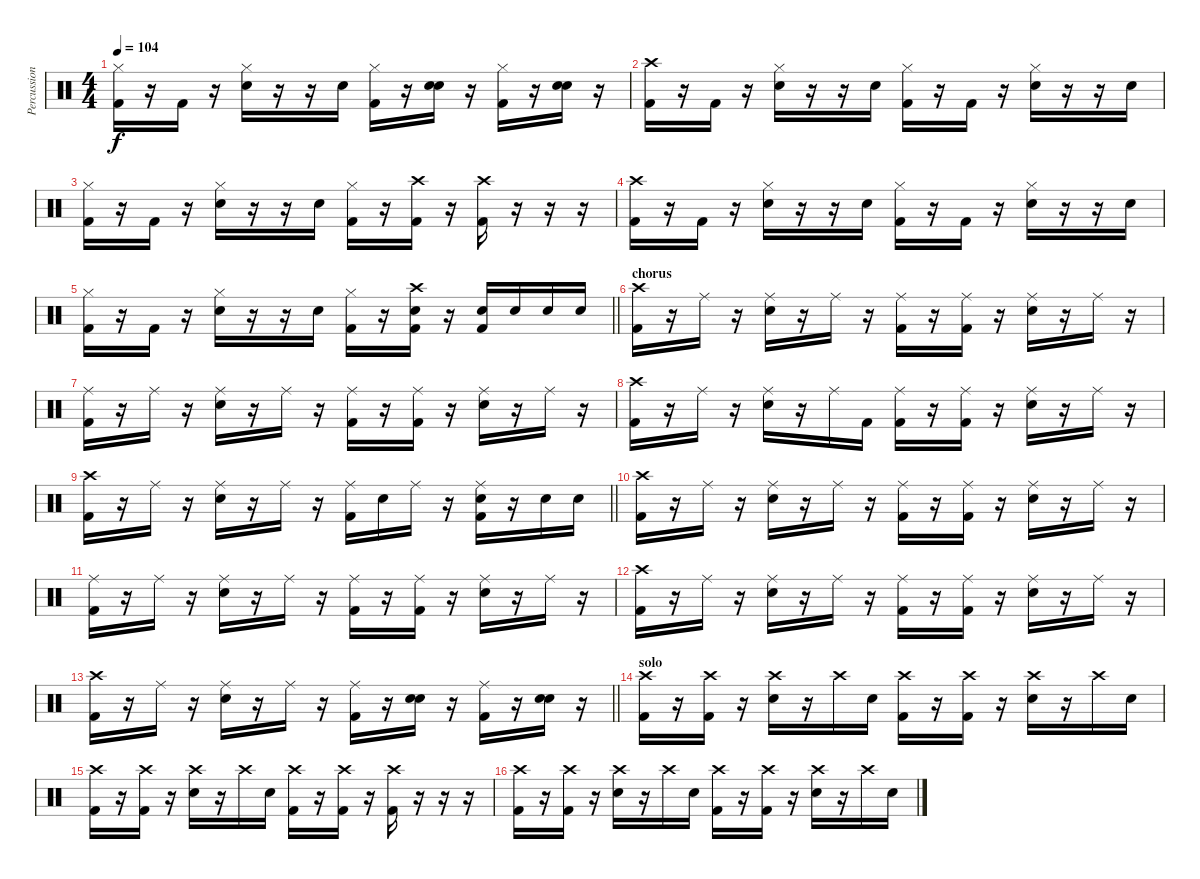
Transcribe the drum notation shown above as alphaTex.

\track ("Percussion" "Percussion") {instrument percussion}
\staff {score}
\articulation defaults
\ts (4 4)
\tempo 104
\clef neutral
\ks c
("Hi-Hat (closed)" "Kick (hit) 2").16{dy f} r.16 "Kick (hit) 2".16 r.16 ("Electric Snare (hit)" "Hi-Hat (closed)").16 r.16 r.16 "Electric Snare (hit)".16 ("Hi-Hat (closed)" "Kick (hit) 2").16 r.16 ("Electric Snare (hit)" "Electric Snare (hit)").16 r.16 ("Hi-Hat (closed)" "Kick (hit) 2").16 r.16 ("Electric Snare (hit)" "Electric Snare (hit)").16 r.16 |
("Crash high (hit)" "Kick (hit) 2").16 r.16 "Kick (hit) 2".16 r.16 ("Electric Snare (hit)" "Hi-Hat (closed)").16 r.16 r.16 "Electric Snare (hit)".16 ("Hi-Hat (closed)" "Kick (hit) 2").16 r.16 "Kick (hit) 2".16 r.16 ("Electric Snare (hit)" "Hi-Hat (closed)").16 r.16 r.16 "Electric Snare (hit)".16 |
("Hi-Hat (closed)" "Kick (hit) 2").16 r.16 "Kick (hit) 2".16 r.16 ("Electric Snare (hit)" "Hi-Hat (closed)").16 r.16 r.16 "Electric Snare (hit)".16 ("Hi-Hat (closed)" "Kick (hit) 2").16 r.16 ("Crash high (hit)" "Kick (hit) 2").16 r.16 ("Crash high (hit)" "Kick (hit) 2").16 r.16 r.16 r.16 |
("Crash high (hit)" "Kick (hit) 2").16 r.16 "Kick (hit) 2".16 r.16 ("Electric Snare (hit)" "Hi-Hat (closed)").16 r.16 r.16 "Electric Snare (hit)".16 ("Hi-Hat (closed)" "Kick (hit) 2").16 r.16 "Kick (hit) 2".16 r.16 ("Electric Snare (hit)" "Hi-Hat (closed)").16 r.16 r.16 "Electric Snare (hit)".16 |
\barLineRight lightlight
("Hi-Hat (closed)" "Kick (hit) 2").16 r.16 "Kick (hit) 2".16 r.16 ("Electric Snare (hit)" "Hi-Hat (closed)").16 r.16 r.16 "Electric Snare (hit)".16 ("Hi-Hat (closed)" "Kick (hit) 2").16 r.16 ("Electric Snare (hit)" "Crash high (hit)" "Kick (hit) 2").16 r.16 ("Electric Snare (hit)" "Kick (hit) 2").16 "Electric Snare (hit)".16 "Electric Snare (hit)".16 "Electric Snare (hit)".16 |
\section ("" "chorus")
("Crash high (hit)" "Kick (hit) 2").16 r.16 "Ride (middle)".16 r.16 ("Electric Snare (hit)" "Ride (middle)").16 r.16 "Ride (middle)".16 r.16 ("Ride (middle)" "Kick (hit) 2").16 r.16 ("Ride (middle)" "Kick (hit) 2").16 r.16 ("Electric Snare (hit)" "Ride (middle)").16 r.16 "Ride (middle)".16 r.16 |
("Ride (middle)" "Kick (hit) 2").16 r.16 "Ride (middle)".16 r.16 ("Electric Snare (hit)" "Ride (middle)").16 r.16 "Ride (middle)".16 r.16 ("Ride (middle)" "Kick (hit) 2").16 r.16 ("Ride (middle)" "Kick (hit) 2").16 r.16 ("Electric Snare (hit)" "Ride (middle)").16 r.16 "Ride (middle)".16 r.16 |
("Crash high (hit)" "Kick (hit) 2").16 r.16 "Ride (middle)".16 r.16 ("Electric Snare (hit)" "Ride (middle)").16 r.16 "Ride (middle)".16 "Kick (hit) 2".16 ("Ride (middle)" "Kick (hit) 2").16 r.16 ("Ride (middle)" "Kick (hit) 2").16 r.16 ("Electric Snare (hit)" "Ride (middle)").16 r.16 "Ride (middle)".16 r.16 |
\barLineRight lightlight
("Crash high (hit)" "Kick (hit) 2").16 r.16 "Ride (middle)".16 r.16 ("Electric Snare (hit)" "Ride (middle)").16 r.16 "Ride (middle)".16 r.16 ("Ride (middle)" "Kick (hit) 2").16 "Electric Snare (hit)".16 "Ride (middle)".16 r.16 ("Electric Snare (hit)" "Ride (middle)" "Kick (hit) 2").16 r.16 "Electric Snare (hit)".16 "Electric Snare (hit)".16 |
("Crash high (hit)" "Kick (hit) 2").16 r.16 "Ride (middle)".16 r.16 ("Electric Snare (hit)" "Ride (middle)").16 r.16 "Ride (middle)".16 r.16 ("Ride (middle)" "Kick (hit) 2").16 r.16 ("Ride (middle)" "Kick (hit) 2").16 r.16 ("Electric Snare (hit)" "Ride (middle)").16 r.16 "Ride (middle)".16 r.16 |
("Ride (middle)" "Kick (hit) 2").16 r.16 "Ride (middle)".16 r.16 ("Electric Snare (hit)" "Ride (middle)").16 r.16 "Ride (middle)".16 r.16 ("Ride (middle)" "Kick (hit) 2").16 r.16 ("Ride (middle)" "Kick (hit) 2").16 r.16 ("Electric Snare (hit)" "Ride (middle)").16 r.16 "Ride (middle)".16 r.16 |
("Crash high (hit)" "Kick (hit) 2").16 r.16 "Ride (middle)".16 r.16 ("Electric Snare (hit)" "Ride (middle)").16 r.16 "Ride (middle)".16 r.16 ("Ride (middle)" "Kick (hit) 2").16 r.16 ("Ride (middle)" "Kick (hit) 2").16 r.16 ("Electric Snare (hit)" "Ride (middle)").16 r.16 "Ride (middle)".16 r.16 |
\barLineRight lightlight
("Crash high (hit)" "Kick (hit) 2").16 r.16 "Ride (middle)".16 r.16 ("Electric Snare (hit)" "Ride (middle)").16 r.16 "Ride (middle)".16 r.16 ("Ride (middle)" "Kick (hit) 2").16 r.16 ("Electric Snare (hit)" "Electric Snare (hit)").16 r.16 ("Ride (middle)" "Kick (hit) 2").16 r.16 ("Electric Snare (hit)" "Electric Snare (hit)").16 r.16 |
\section ("" "solo")
("Crash high (hit)" "Kick (hit) 2").16 r.16 ("Crash high (hit)" "Kick (hit) 2").16 r.16 ("Electric Snare (hit)" "Crash high (hit)").16 r.16 "Crash high (hit)".16 "Electric Snare (hit)".16 ("Crash high (hit)" "Kick (hit) 2").16 r.16 ("Crash high (hit)" "Kick (hit) 2").16 r.16 ("Electric Snare (hit)" "Crash high (hit)").16 r.16 "Crash high (hit)".16 "Electric Snare (hit)".16 |
("Crash high (hit)" "Kick (hit) 2").16 r.16 ("Crash high (hit)" "Kick (hit) 2").16 r.16 ("Electric Snare (hit)" "Crash high (hit)").16 r.16 "Crash high (hit)".16 "Electric Snare (hit)".16 ("Crash high (hit)" "Kick (hit) 2").16 r.16 ("Crash high (hit)" "Kick (hit) 2").16 r.16 ("Crash high (hit)" "Kick (hit) 2").16 r.16 r.16 r.16 |
("Crash high (hit)" "Kick (hit) 2").16 r.16 ("Crash high (hit)" "Kick (hit) 2").16 r.16 ("Electric Snare (hit)" "Crash high (hit)").16 r.16 "Crash high (hit)".16 "Electric Snare (hit)".16 ("Crash high (hit)" "Kick (hit) 2").16 r.16 ("Crash high (hit)" "Kick (hit) 2").16 r.16 ("Electric Snare (hit)" "Crash high (hit)").16 r.16 "Crash high (hit)".16 "Electric Snare (hit)".16
